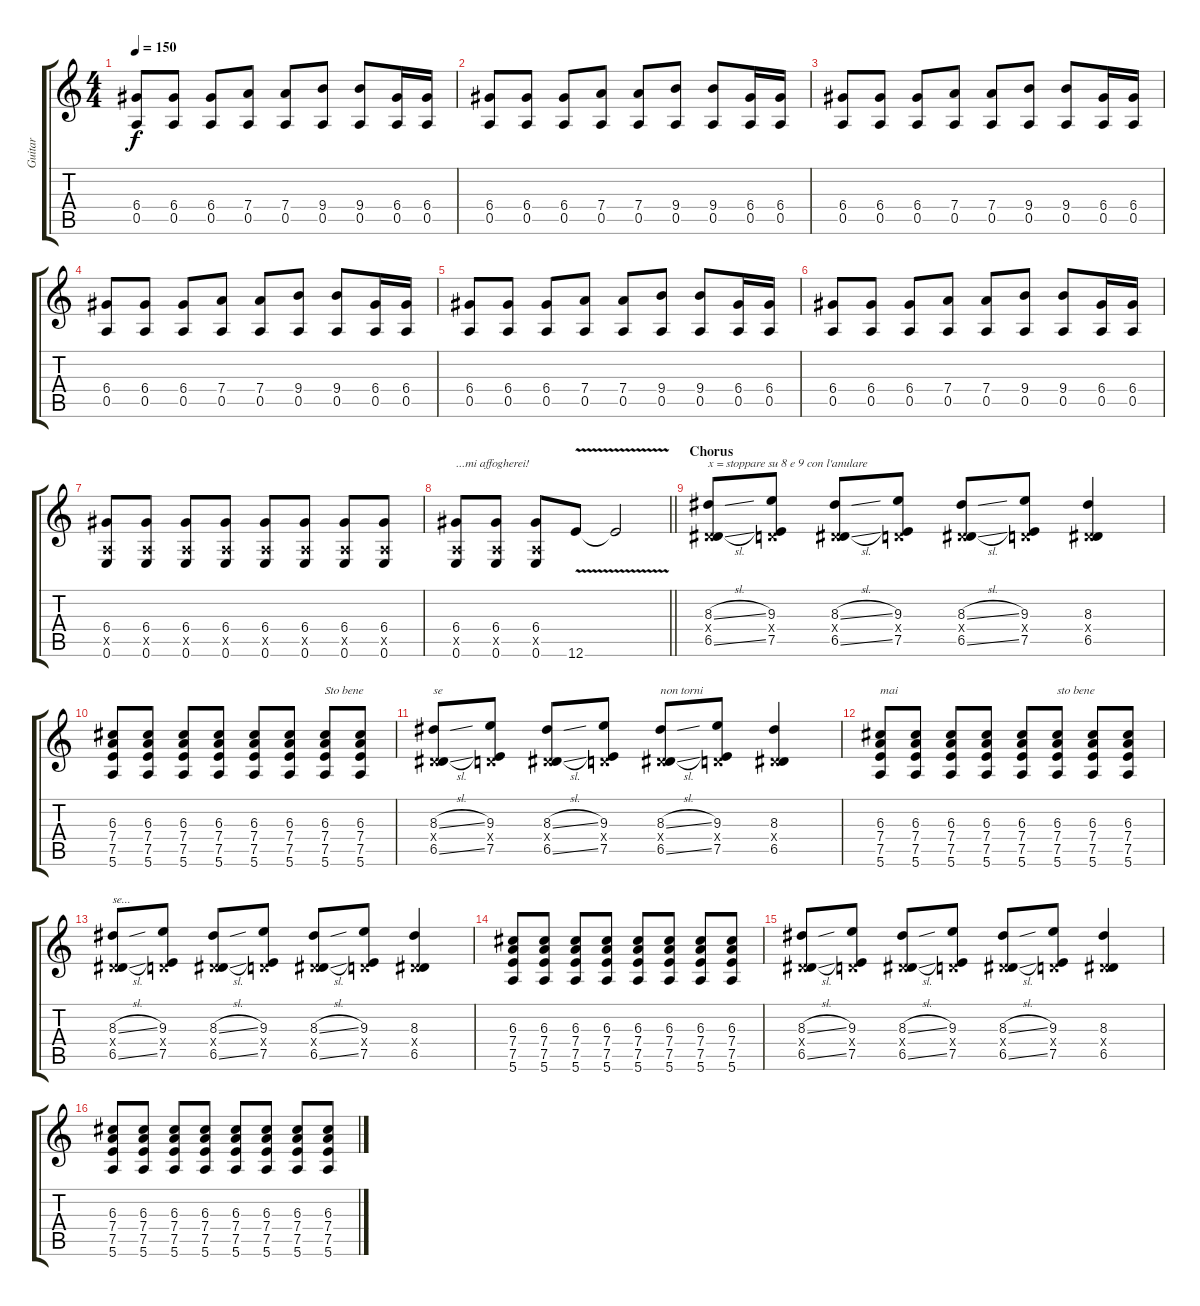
\track ("Guitar" "Guitar") {instrument overdrivenguitar}
\staff {score tabs}
\tuning (E4 B3 G3 D3 A2 E2) {hide}
\ts (4 4)
\tempo 150
\clef g2
\ks c
(6.4 0.5).8{dy f} (6.4 0.5).8 (6.4 0.5).8 (7.4 0.5).8 (7.4 0.5).8 (9.4 0.5).8 (9.4 0.5).8 (6.4 0.5).16 (6.4 0.5).16 |
(6.4 0.5).8 (6.4 0.5).8 (6.4 0.5).8 (7.4 0.5).8 (7.4 0.5).8 (9.4 0.5).8 (9.4 0.5).8 (6.4 0.5).16 (6.4 0.5).16 |
(6.4 0.5).8 (6.4 0.5).8 (6.4 0.5).8 (7.4 0.5).8 (7.4 0.5).8 (9.4 0.5).8 (9.4 0.5).8 (6.4 0.5).16 (6.4 0.5).16 |
(6.4 0.5).8 (6.4 0.5).8 (6.4 0.5).8 (7.4 0.5).8 (7.4 0.5).8 (9.4 0.5).8 (9.4 0.5).8 (6.4 0.5).16 (6.4 0.5).16 |
(6.4 0.5).8 (6.4 0.5).8 (6.4 0.5).8 (7.4 0.5).8 (7.4 0.5).8 (9.4 0.5).8 (9.4 0.5).8 (6.4 0.5).16 (6.4 0.5).16 |
(6.4 0.5).8 (6.4 0.5).8 (6.4 0.5).8 (7.4 0.5).8 (7.4 0.5).8 (9.4 0.5).8 (9.4 0.5).8 (6.4 0.5).16 (6.4 0.5).16 |
(6.4 0.5{x} 0.6).8 (6.4 0.5{x} 0.6).8 (6.4 0.5{x} 0.6).8 (6.4 0.5{x} 0.6).8 (6.4 0.5{x} 0.6).8 (6.4 0.5{x} 0.6).8 (6.4 0.5{x} 0.6).8 (6.4 0.5{x} 0.6).8 |
\barLineRight lightlight
(6.4 0.5{x} 0.6).8{txt "...mi affogherei!"} (6.4 0.5{x} 0.6).8 (6.4 0.5{x} 0.6).8 12.6{v}.8 12.6{t}.2 |
\section ("" "Chorus")
(8.3{sl} 0.4{x} 6.5{sl}).8{txt "x = stoppare su 8 e 9 con l'anulare"} (9.3 0.4{x} 7.5).8 (8.3{sl} 0.4{x} 6.5{sl}).8 (9.3 0.4{x} 7.5).8 (8.3{sl} 0.4{x} 6.5{sl}).8 (9.3 0.4{x} 7.5).8 (8.3 0.4{x} 6.5).4 |
(6.3 7.4 7.5 5.6).8 (6.3 7.4 7.5 5.6).8 (6.3 7.4 7.5 5.6).8 (6.3 7.4 7.5 5.6).8 (6.3 7.4 7.5 5.6).8 (6.3 7.4 7.5 5.6).8 (6.3 7.4 7.5 5.6).8{txt "Sto bene"} (6.3 7.4 7.5 5.6).8 |
(8.3{sl} 0.4{x} 6.5{sl}).8{txt "se"} (9.3 0.4{x} 7.5).8 (8.3{sl} 0.4{x} 6.5{sl}).8 (9.3 0.4{x} 7.5).8 (8.3{sl} 0.4{x} 6.5{sl}).8{txt "non torni"} (9.3 0.4{x} 7.5).8 (8.3 0.4{x} 6.5).4 |
(6.3 7.4 7.5 5.6).8{txt "mai"} (6.3 7.4 7.5 5.6).8 (6.3 7.4 7.5 5.6).8 (6.3 7.4 7.5 5.6).8 (6.3 7.4 7.5 5.6).8 (6.3 7.4 7.5 5.6).8{txt "sto bene"} (6.3 7.4 7.5 5.6).8 (6.3 7.4 7.5 5.6).8 |
(8.3{sl} 0.4{x} 6.5{sl}).8{txt "se..."} (9.3 0.4{x} 7.5).8 (8.3{sl} 0.4{x} 6.5{sl}).8 (9.3 0.4{x} 7.5).8 (8.3{sl} 0.4{x} 6.5{sl}).8 (9.3 0.4{x} 7.5).8 (8.3 0.4{x} 6.5).4 |
(6.3 7.4 7.5 5.6).8 (6.3 7.4 7.5 5.6).8 (6.3 7.4 7.5 5.6).8 (6.3 7.4 7.5 5.6).8 (6.3 7.4 7.5 5.6).8 (6.3 7.4 7.5 5.6).8 (6.3 7.4 7.5 5.6).8 (6.3 7.4 7.5 5.6).8 |
(8.3{sl} 0.4{x} 6.5{sl}).8 (9.3 0.4{x} 7.5).8 (8.3{sl} 0.4{x} 6.5{sl}).8 (9.3 0.4{x} 7.5).8 (8.3{sl} 0.4{x} 6.5{sl}).8 (9.3 0.4{x} 7.5).8 (8.3 0.4{x} 6.5).4 |
(6.3 7.4 7.5 5.6).8 (6.3 7.4 7.5 5.6).8 (6.3 7.4 7.5 5.6).8 (6.3 7.4 7.5 5.6).8 (6.3 7.4 7.5 5.6).8 (6.3 7.4 7.5 5.6).8 (6.3 7.4 7.5 5.6).8 (6.3 7.4 7.5 5.6).8
